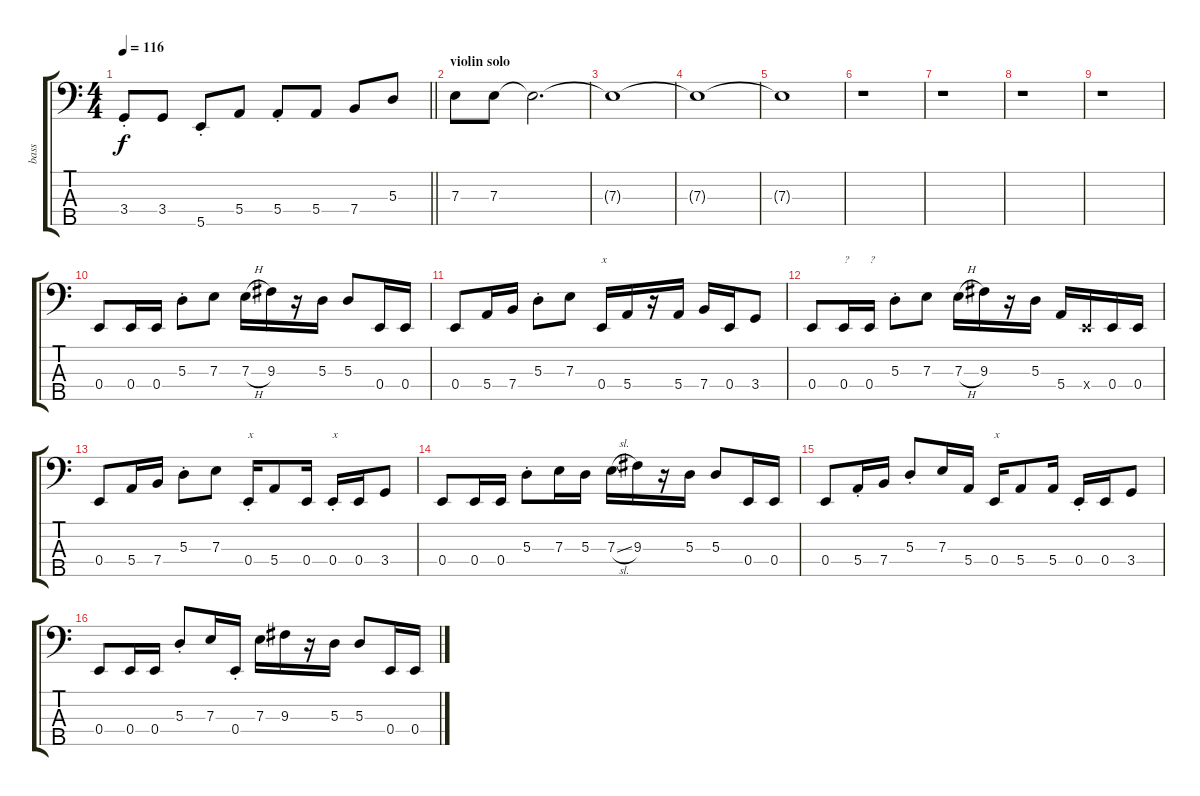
\track ("bass" "bass") {instrument electricbassfinger}
\staff {score tabs}
\tuning (G2 D2 A1 E1 B0) {hide}
\ts (4 4)
\tempo 116
\clef f4
\barLineRight lightlight
\ks c
3.4{st}.8{dy f} 3.4.8 5.5{st}.8 5.4.8 5.4{st}.8 5.4.8 7.4.8 5.3.8 |
\section ("" "violin solo")
7.3.8 7.3.8 7.3{t}.2{d} |
7.3{t}.1 |
7.3{t}.1 |
7.3{t}.1 |
r.1 |
r.1 |
r.1 |
r.1 |
0.4.8 0.4.16 0.4.16 5.3{st}.8 7.3.8 7.3{h}.16 9.3.16 r.16 5.3.16 5.3.8 0.4.16 0.4.16 |
0.4.8 5.4.16 7.4.16 5.3{st}.8 7.3.8 0.4.16{txt "x"} 5.4.16 r.16 5.4.16 7.4.16 0.4.16 3.4.8 |
0.4.8 0.4.16{txt "?"} 0.4.16{txt "?"} 5.3{st}.8 7.3.8 7.3{h}.16 9.3.16 r.16 5.3.16 5.4.16 0.4{x}.16 0.4.16 0.4.16 |
0.4.8 5.4.16 7.4.16 5.3{st}.8 7.3.8 0.4{st}.16{txt "x"} 5.4.8 0.4.16 0.4{st}.16{txt "x"} 0.4.16 3.4.8 |
0.4.8 0.4.16 0.4.16 5.3{st}.8 7.3.16 5.3.16 7.3{sl}.16 9.3.16 r.16 5.3.16 5.3.8 0.4.16 0.4.16 |
0.4.8 5.4{st}.16 7.4.16 5.3{st}.8 7.3.16 5.4.16 0.4.16{txt "x"} 5.4.8 5.4.16 0.4{st}.16 0.4.16 3.4.8 |
0.4.8 0.4.16 0.4.16 5.3{st}.8 7.3.16 0.4{st}.16 7.3.16 9.3.16 r.16 5.3.16 5.3.8 0.4.16 0.4.16
